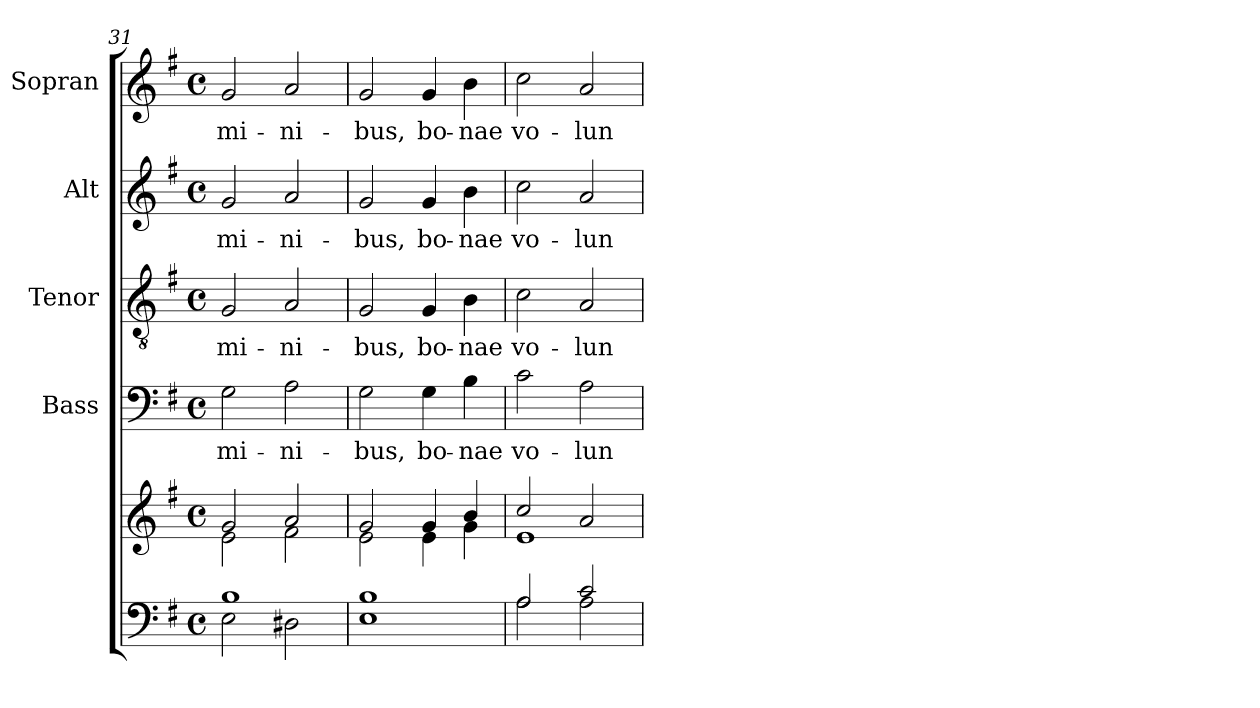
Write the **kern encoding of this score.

**kern	**kern	**kern	**text	**kern	**text	**kern	**text	**kern	**text
*part5	*part5	*part4	*part4	*part3	*part3	*part2	*part2	*part1	*part1
*staff6	*staff5	*staff4	*staff4	*staff3	*staff3	*staff2	*staff2	*staff1	*staff1
*	*	*I"Bass	*	*I"Tenor	*	*I"Alt	*	*I"Sopran	*
*	*	*I'B.	*	*I'T.	*	*I'A.	*	*I'S.	*
*clefF4	*clefG2	*clefF4	*	*clefGv2	*	*clefG2	*	*clefG2	*
*k[f#]	*k[f#]	*k[f#]	*	*k[f#]	*	*k[f#]	*	*k[f#]	*
*G:	*G:	*G:	*	*G:	*	*G:	*	*G:	*
*M4/4	*M4/4	*M4/4	*	*M4/4	*	*M4/4	*	*M4/4	*
*met(c)	*met(c)	*met(c)	*	*met(c)	*	*met(c)	*	*met(c)	*
=31	=31	=31	=31	=31	=31	=31	=31	=31	=31
*^	*^	*	*	*	*	*	*	*	*
!	!	!	!	!	!LO:LY:b	!	!LO:LY:b	!	!LO:LY:b	!	!LO:LY:b
1B	2E\	2g/	2e\	2G\	-mi-	2G/	-mi-	2g/	-mi-	2g/	-mi-
!	!	!	!	!	!LO:LY:b	!	!LO:LY:b	!	!LO:LY:b	!	!LO:LY:b
.	2D#X\	2a/	2f#\	2A\	-ni-	2A/	-ni-	2a/	-ni-	2a/	-ni-
=32	=32	=32	=32	=32	=32	=32	=32	=32	=32	=32	=32
!	!	!	!	!	!LO:LY:b	!	!LO:LY:b	!	!LO:LY:b	!	!LO:LY:b
1B	1E	2g/	2e\	2G\	-bus,	2G/	-bus,	2g/	-bus,	2g/	-bus,
!	!	!	!	!	!LO:LY:b	!	!LO:LY:b	!	!LO:LY:b	!	!LO:LY:b
.	.	4g/	4e\	4G\	bo-	4G/	bo-	4g/	bo-	4g/	bo-
!	!	!	!	!	!LO:LY:b	!	!LO:LY:b	!	!LO:LY:b	!	!LO:LY:b
.	.	4b/	4g\	4B\	-nae	4B\	-nae	4b\	-nae	4b\	-nae
=33	=33	=33	=33	=33	=33	=33	=33	=33	=33	=33	=33
!	!	!	!	!	!LO:LY:b	!	!LO:LY:b	!	!LO:LY:b	!	!LO:LY:b
2A/	2A\	2cc/	1e	2c\	vo-	2c\	vo-	2cc\	vo-	2cc\	vo-
!	!	!	!	!	!LO:LY:b	!	!LO:LY:b	!	!LO:LY:b	!	!LO:LY:b
2c/	2A\	2a/	.	2A\	-lun-	2A/	-lun-	2a/	-lun-	2a/	-lun-
*v	*v	*	*	*	*	*	*	*	*	*	*
*	*v	*v	*	*	*	*	*	*	*	*
=	=	=	=	=	=	=	=	=	=
*-	*-	*-	*-	*-	*-	*-	*-	*-	*-
